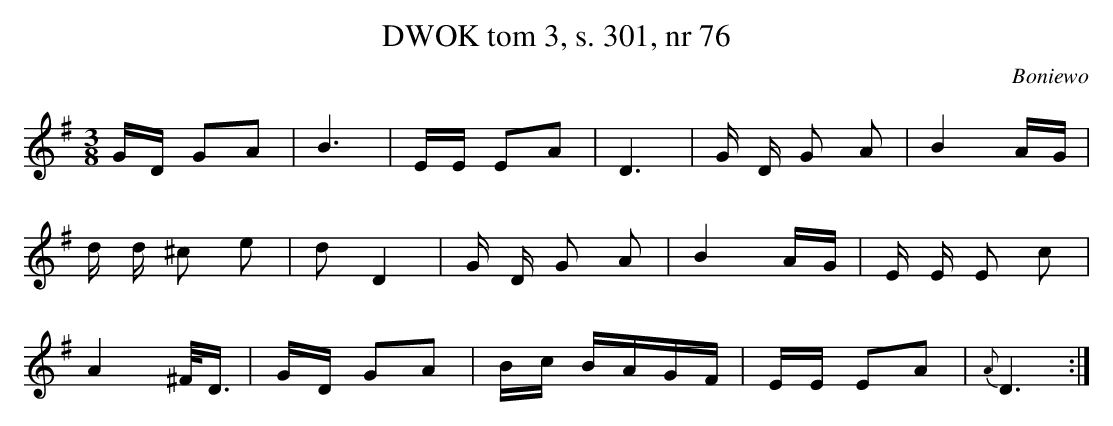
X:1
T: DWOK tom 3, s. 301, nr 76
O: Boniewo
L: 1/16
M: 3/8
K: G
GD G2A2 | B6 | EE E2A2 | D6 | G D G2 A2 | B4 AG |
d d ^c2  e2 | d2 D4 | G D G2 A2 | B4 AG | E E E2 c2 |
A4 ^F/D3/ | GD G2A2 | Bc BAGF | EE E2A2 | {A}D6 :|
